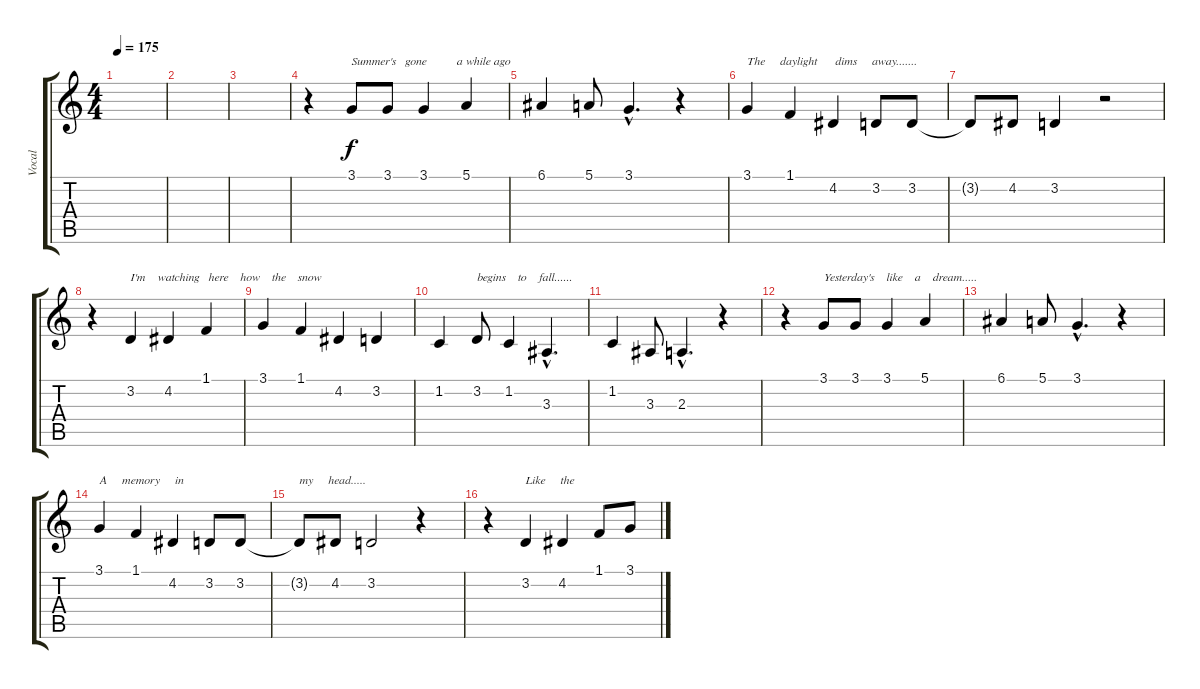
\track ("Vocal" "Vocal") {instrument violin}
\staff {score tabs}
\tuning (E4 B3 G3 D3 A2 E2) {hide}
\ts (4 4)
\tempo 175
\clef g2
\ks c
|
|
|
r.4 3.1.8{txt "Summer's   gone          a while ago"} 3.1.8 3.1.4 5.1.4 |
6.1.4 5.1.8 3.1{hac}.4{d} r.4 |
3.1.4{txt "The     daylight      dims     away......."} 1.1.4 4.2.4 3.2.8 3.2.8 |
3.2{t}.8 4.2.8 3.2.4 r.2 |
r.4 3.2.4{txt "I'm    watching   here    how    the    snow"} 4.2.4 1.1.4 |
3.1.4 1.1.4 4.2.4 3.2.4 |
1.2.4 3.2.8{txt "begins    to    fall......"} 1.2.4 3.3{hac}.4{d} |
1.2.4 3.3.8 2.3{hac}.4{d} r.4 |
r.4 3.1.8{txt "Yesterday's    like    a    dream....."} 3.1.8 3.1.4 5.1.4 |
6.1.4 5.1.8 3.1{hac}.4{d} r.4 |
3.1.4{txt "A     memory     in"} 1.1.4 4.2.4 3.2.8 3.2.8 |
3.2{t}.8{txt "my     head....."} 4.2.8 3.2.2 r.4 |
r.4 3.2.4{txt "Like     the"} 4.2.4 1.1.8 3.1.8
